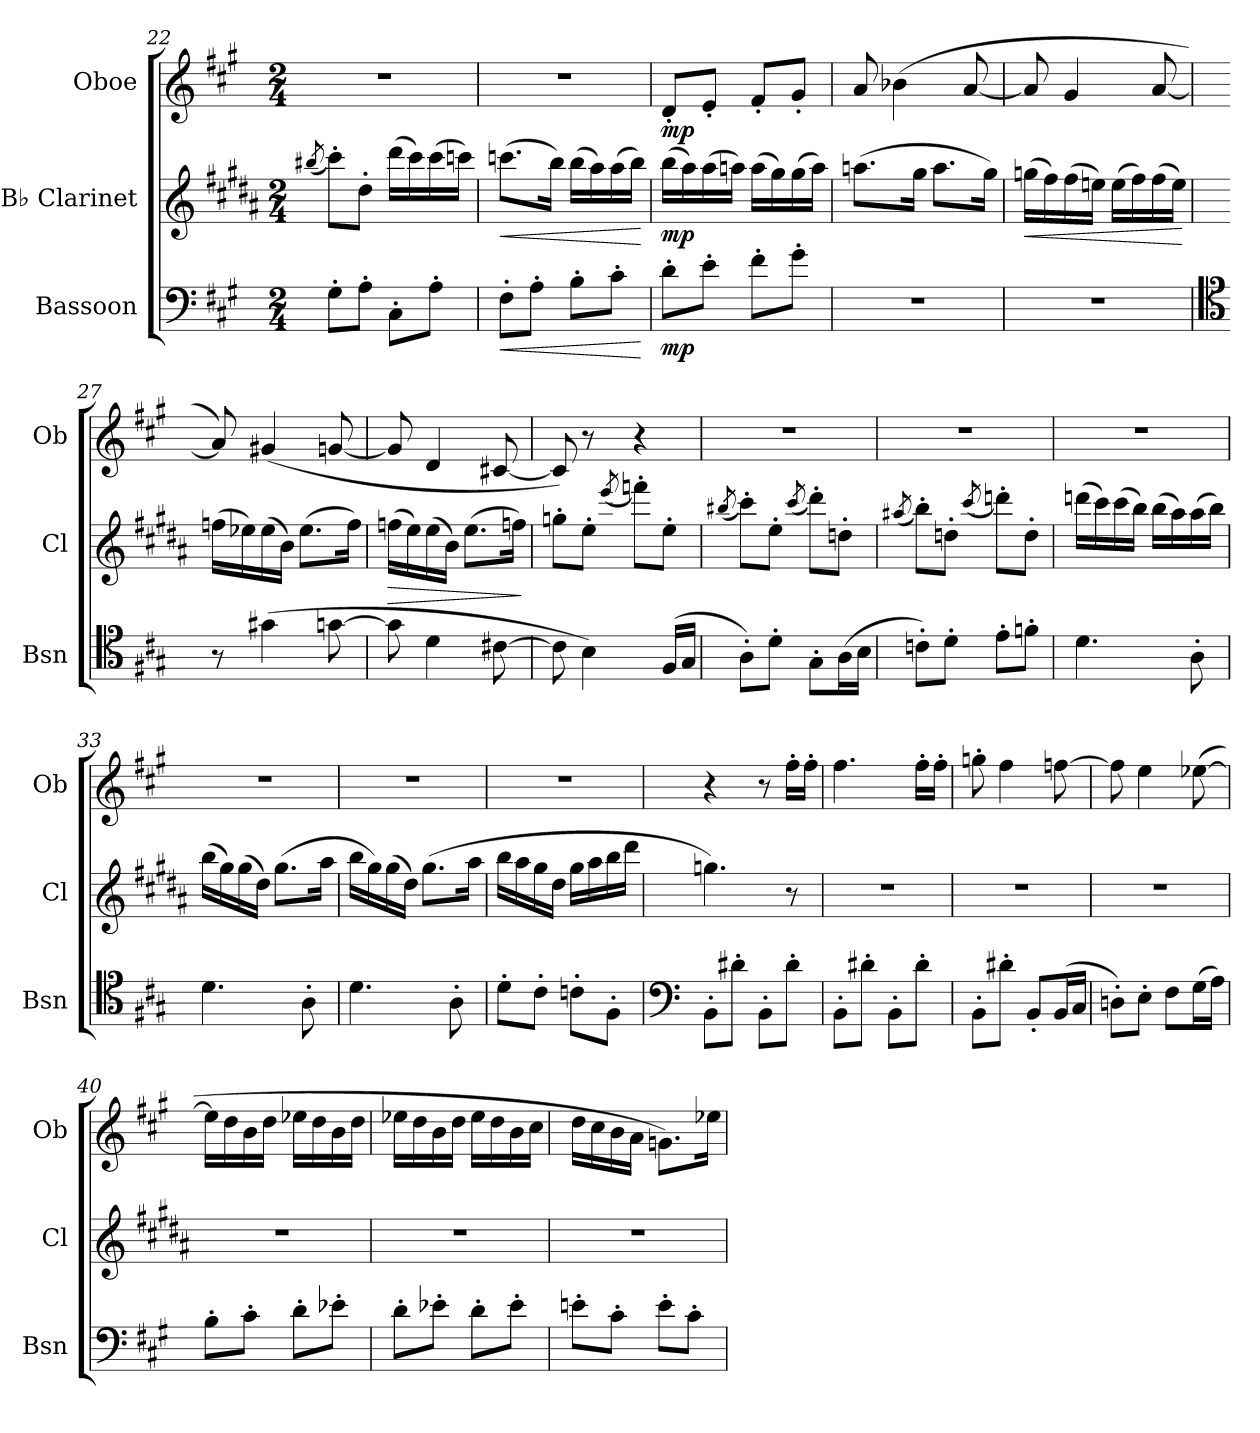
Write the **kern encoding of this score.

**kern	**dynam	**kern	**dynam	**kern	**dynam
*part3	*part3	*part2	*part2	*part1	*part1
*staff3	*staff3	*staff2	*staff2	*staff1	*staff1
*I"Bassoon	*	*I"B♭ Clarinet	*	*I"Oboe	*
*I'Bsn	*	*I'Cl	*	*I'Ob	*
*clefF4	*	*clefG2	*	*clefG2	*
*	*	*ITrd1c2	*	*	*
*k[f#c#g#]	*	*k[f#c#g#]	*	*k[f#c#g#]	*
*M2/4	*	*M2/4	*	*M2/4	*
=22	=22	=22	=22	=22	=22
.	.	(8qaa#X/	.	.	.
8G#'\L	.	8bb'\L)	.	2r	.
8A'\J	.	8cc#'\J	.	.	.
8C#'\L	.	(16ccc#\LL	.	.	.
.	.	16bb\)	.	.	.
8A'\J	.	(16bb\	.	.	.
.	.	16bb-X\JJ)	.	.	.
!!LO:LB:g=z
=23	=23	=23	=23	=23	=23
!	!LO:HP:b	!	!LO:HP:b	!	!
8F#'\L	<	(8.bb-X\L	<	2r	.
8A'\J	.	.	.	.	.
.	.	16aa\Jk)	.	.	.
8B'\L	.	(16aa\LL	.	.	.
.	.	16gg#\)	.	.	.
8c#'\J	.	(16gg#\	.	.	.
.	.	16aa\JJ)	.	.	.
.	[	.	[	.	.
=24	=24	=24	=24	=24	=24
!	!LO:DY:b	!	!LO:DY:b	!	!LO:DY:b
8d'\L	mp	(16aa\LL	mp	8d'/L	mp
.	.	16gg#\)	.	.	.
8e'\J	.	(16gg#\	.	8e'/J	.
.	.	16ggn\JJ)	.	.	.
8f#'\L	.	(16gg\LL	.	8f#'/L	.
.	.	16ff#\)	.	.	.
8g#'\J	.	(16ff#\	.	8g#'/J	.
.	.	16gg\JJ)	.	.	.
=25	=25	=25	=25	=25	=25
2r	.	(8.ggn\L	.	8a/	.
.	.	.	.	(4b-X\	.
.	.	16ff#\Jk	.	.	.
.	.	8.gg\L	.	.	.
.	.	.	.	[8a/	.
.	.	16ff#\Jk)	.	.	.
=26	=26	=26	=26	=26	=26
!	!	!	!LO:HP:b	!	!
2r	.	(16ffn\LL	<	8a/]	.
.	.	16ee\)	.	.	.
.	.	(16ee\	.	4g#/	.
.	.	16ddn\JJ)	.	.	.
.	.	(16dd\LL	.	.	.
.	.	16ee\)	.	.	.
.	.	(16ee\	.	[8a/	.
.	.	16dd\JJ)	.	.	.
.	.	.	[	.	.
=27	=27	=27	=27	=27	=27
*clefC4	*	*	*	*	*
8r	.	(16ee-X\LL	.	8a/])	.
.	.	16dd-X\)	.	.	.
(4g#X\	.	(16dd-\	.	(4g#X/	.
.	.	16a\JJ)	.	.	.
.	.	(8.dd-\L	.	.	.
[8gn\	.	.	.	[8gn/	.
.	.	16ee-\Jk)	.	.	.
!!LO:LB:g=z
=28	=28	=28	=28	=28	=28
!	!	!	!LO:HP:b	!	!
8g\]	.	(16ee-X\LL	>	8g/]	.
.	.	16dd\)	.	.	.
4d\	.	(16dd\	.	4d/	.
.	.	16a\JJ)	.	.	.
.	.	(8.dd\L	.	.	.
[8c#X\	.	.	.	[8c#X/	.
.	.	16ee-X\Jk)	.	.	.
.	.	.	]	.	.
=29	=29	=29	=29	=29	=29
!	!	!	!LO:DY:b	!	!
!	!	!	!LO:DY:n=1:b	!	!
8c#\]	.	8ffn'\L	mp mp	8c#/])	.
4B\)	.	8dd'\J	.	8r	.
.	.	(8qddd/	.	.	.
.	.	8eee-X'\L)	.	4r	.
(16F#/LL	.	8dd'\J	.	.	.
16G#/JJ	.	.	.	.	.
=30	=30	=30	=30	=30	=30
.	.	(8qaa#X/	.	.	.
8A'\L)	.	8bb'\L)	.	2r	.
8d'\J	.	8dd'\J	.	.	.
.	.	(8qbb/	.	.	.
8G#'\L	.	8ccc#'\L)	.	.	.
(16A\L	.	8ccn'\J	.	.	.
16B\JJ	.	.	.	.	.
=31	=31	=31	=31	=31	=31
.	.	(8qgg#X/	.	.	.
8cn'\L)	.	8aa'\L)	.	2r	.
8d'\J	.	8ccn'\J	.	.	.
.	.	(8qbb/	.	.	.
8e'\L	.	8cccn'\L)	.	.	.
8fn'\J	.	8cc'\J	.	.	.
!!LO:LB:g=z
=32	=32	=32	=32	=32	=32
4.d\	.	(16cccn\LL	.	2r	.
.	.	16bb\)	.	.	.
.	.	(16bb\	.	.	.
.	.	16aa\JJ)	.	.	.
.	.	(16aa\LL	.	.	.
.	.	16gg#\)	.	.	.
8A'\	.	(16gg#\	.	.	.
.	.	16aa\JJ)	.	.	.
=33	=33	=33	=33	=33	=33
4.d\	.	(16aa\LL	.	2r	.
.	.	16ff#\)	.	.	.
.	.	(16ff#\	.	.	.
.	.	16cc#\JJ)	.	.	.
.	.	(8.ff#\L	.	.	.
8A'\	.	.	.	.	.
.	.	16gg#\Jk	.	.	.
=34	=34	=34	=34	=34	=34
4.d\	.	16aa\LL	.	2r	.
.	.	16ff#\)	.	.	.
.	.	(16ff#\	.	.	.
.	.	16cc#\JJ)	.	.	.
.	.	(8.ff#\L	.	.	.
8A'\	.	.	.	.	.
.	.	16gg#\Jk	.	.	.
=35	=35	=35	=35	=35	=35
8d'\L	.	16aa\LL	.	2r	.
.	.	16gg#\	.	.	.
8c#'\J	.	16ff#\	.	.	.
.	.	16cc#\JJ	.	.	.
8cn'\L	.	16ff#\LL	.	.	.
.	.	16gg#\	.	.	.
8F#'\J	.	16aa\	.	.	.
.	.	16ccc#\JJ	.	.	.
=36	=36	=36	=36	=36	=36
*clefF4	*	*	*	*	*
8BB'\L	.	4.ffn\)	.	4r	.
8d#X'\J	.	.	.	.	.
8BB'\L	.	.	.	8r	.
8d#'\J	.	8r	.	16ff#'\LL	.
.	.	.	.	16ff#'\JJ	.
!!LO:PB:g=z
=37	=37	=37	=37	=37	=37
8BB'\L	.	2r	.	4.ff#\	.
8d#X'\J	.	.	.	.	.
8BB'\L	.	.	.	.	.
8d#'\J	.	.	.	16ff#'\LL	.
.	.	.	.	16ff#'\JJ	.
=38	=38	=38	=38	=38	=38
8BB'\L	.	2r	.	8ggn'\	.
8d#X'\J	.	.	.	4ff#\	.
8BB'/L	.	.	.	.	.
(16BB/L	.	.	.	[8ffn\	.
16C#/JJ	.	.	.	.	.
=39	=39	=39	=39	=39	=39
8Dn'\L)	.	2r	.	8ff\]	.
8E'\J	.	.	.	4ee\	.
8F#\L	.	.	.	.	.
(16G#\L	.	.	.	([8ee-X\	.
16A\JJ)	.	.	.	.	.
=40	=40	=40	=40	=40	=40
8B'\L	.	2r	.	16ee-\LL]	.
.	.	.	.	16dd\	.
8c#'\J	.	.	.	16b\	.
.	.	.	.	16dd\JJ	.
8d'\L	.	.	.	16ee-X\LL	.
.	.	.	.	16dd\	.
8e-X'\J	.	.	.	16b\	.
.	.	.	.	16dd\JJ	.
=41	=41	=41	=41	=41	=41
8d'\L	.	2r	.	16ee-X\LL	.
.	.	.	.	16dd\	.
8e-X'\J	.	.	.	16b\	.
.	.	.	.	16dd\JJ	.
8d'\L	.	.	.	16ee-\LL	.
.	.	.	.	16dd\	.
8e-'\J	.	.	.	16b\	.
.	.	.	.	16cc#\JJ	.
!!LO:LB:g=z
=42	=42	=42	=42	=42	=42
8en'\L	.	2r	.	16dd\LL	.
.	.	.	.	16cc#\	.
8c#'\J	.	.	.	16b\	.
.	.	.	.	16a\JJ	.
8e'\L	.	.	.	8.gn\L)	.
8c#'\J	.	.	.	.	.
.	.	.	.	16ee-X\Jk	.
=	=	=	=	=	=
*-	*-	*-	*-	*-	*-
